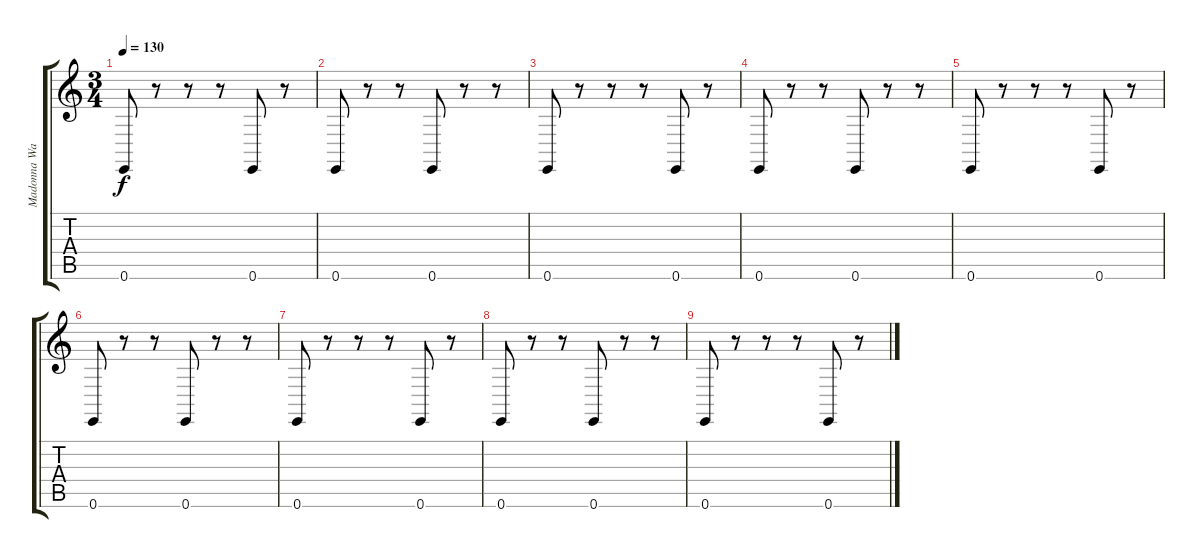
\track ("Madonna Wayne Gacy (Pogo)" "Madonna Wa") {instrument tenorsax}
\staff {score tabs}
\tuning (E4 B3 G3 D3 A2 E2) {hide}
\ts (3 4)
\tempo 130
\clef g2
\ks c
0.6.8{dy f} r.8 r.8 r.8 0.6.8 r.8 |
0.6.8 r.8 r.8 0.6.8 r.8 r.8 |
0.6.8 r.8 r.8 r.8 0.6.8 r.8 |
0.6.8 r.8 r.8 0.6.8 r.8 r.8 |
0.6.8 r.8 r.8 r.8 0.6.8 r.8 |
0.6.8 r.8 r.8 0.6.8 r.8 r.8 |
0.6.8 r.8 r.8 r.8 0.6.8 r.8 |
0.6.8 r.8 r.8 0.6.8 r.8 r.8 |
0.6.8 r.8 r.8 r.8 0.6.8 r.8
